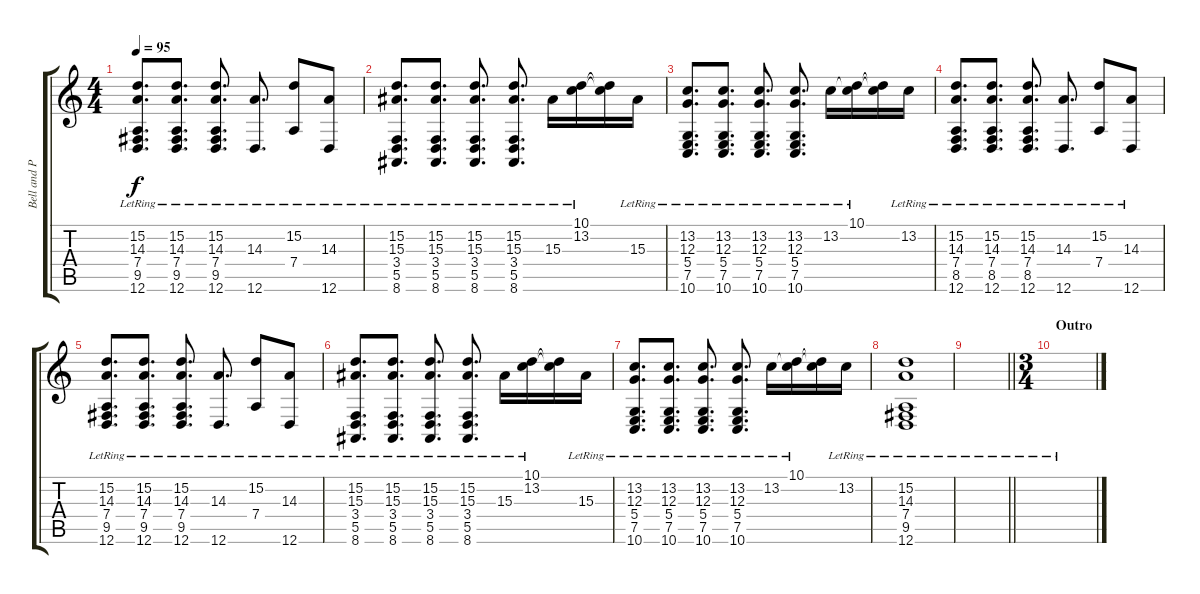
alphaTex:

\track ("Bell and Piano" "Bell and P") {instrument tubularbells}
\staff {score tabs}
\tuning (E4 B3 G3 D3 A2 D2) {hide}
\ts (4 4)
\tempo 95
\clef g2
\ks c
(15.2{lr} 14.3{lr} 7.4{lr} 9.5{lr} 12.6{lr}).8{d dy f} (15.2{lr} 14.3{lr} 7.4{lr} 9.5{lr} 12.6{lr}).8{d} (15.2{lr} 14.3{lr} 7.4{lr} 9.5{lr} 12.6{lr}).8{d} (14.3{lr} 12.6{lr}).8{d} (15.2{lr} 7.4{lr}).8 (14.3{lr} 12.6{lr}).8 |
(15.2{lr} 15.3{lr} 3.4{lr} 5.5{lr} 8.6{lr}).8{d} (15.2{lr} 15.3{lr} 3.4{lr} 5.5{lr} 8.6{lr}).8{d} (15.2{lr} 15.3{lr} 3.4{lr} 5.5{lr} 8.6{lr}).8{d} (15.2{lr} 15.3{lr} 3.4{lr} 5.5{lr} 8.6{lr}).8{d} 15.3{lr}.16 (10.1{lr} 13.2{lr}).16 (10.1{t} 13.2{t}).16 15.3{lr}.16 |
(13.2{lr} 12.3{lr} 5.4{lr} 7.5{lr} 10.6{lr}).8{d} (13.2{lr} 12.3{lr} 5.4{lr} 7.5{lr} 10.6{lr}).8{d} (13.2{lr} 12.3{lr} 5.4{lr} 7.5{lr} 10.6{lr}).8{d} (13.2{lr} 12.3{lr} 5.4{lr} 7.5{lr} 10.6{lr}).8{d} 13.2{lr}.16 (10.1{lr} 13.2{t}).16 (10.1{t} 13.2{t}).16 13.2{lr}.16 |
(15.2{lr} 14.3{lr} 7.4{lr} 8.5{lr} 12.6{lr}).8{d} (15.2{lr} 14.3{lr} 7.4{lr} 8.5{lr} 12.6{lr}).8{d} (15.2{lr} 14.3{lr} 7.4{lr} 8.5{lr} 12.6{lr}).8{d} (14.3{lr} 12.6{lr}).8{d} (15.2{lr} 7.4{lr}).8 (14.3{lr} 12.6{lr}).8 |
(15.2{lr} 14.3{lr} 7.4{lr} 9.5{lr} 12.6{lr}).8{d} (15.2{lr} 14.3{lr} 7.4{lr} 9.5{lr} 12.6{lr}).8{d} (15.2{lr} 14.3{lr} 7.4{lr} 9.5{lr} 12.6{lr}).8{d} (14.3{lr} 12.6{lr}).8{d} (15.2{lr} 7.4{lr}).8 (14.3{lr} 12.6{lr}).8 |
(15.2{lr} 15.3{lr} 3.4{lr} 5.5{lr} 8.6{lr}).8{d} (15.2{lr} 15.3{lr} 3.4{lr} 5.5{lr} 8.6{lr}).8{d} (15.2{lr} 15.3{lr} 3.4{lr} 5.5{lr} 8.6{lr}).8{d} (15.2{lr} 15.3{lr} 3.4{lr} 5.5{lr} 8.6{lr}).8{d} 15.3{lr}.16 (10.1{lr} 13.2{lr}).16 (10.1{t} 13.2{t}).16 15.3{lr}.16 |
(13.2{lr} 12.3{lr} 5.4{lr} 7.5{lr} 10.6{lr}).8{d} (13.2{lr} 12.3{lr} 5.4{lr} 7.5{lr} 10.6{lr}).8{d} (13.2{lr} 12.3{lr} 5.4{lr} 7.5{lr} 10.6{lr}).8{d} (13.2{lr} 12.3{lr} 5.4{lr} 7.5{lr} 10.6{lr}).8{d} 13.2{lr}.16 (10.1{lr} 13.2{t}).16 (10.1{t} 13.2{t}).16 13.2{lr}.16 |
(15.2{lr} 14.3{lr} 7.4{lr} 9.5{lr} 12.6{lr}).1 |
\barLineRight lightlight
|
\ts (3 4)
\section ("" "Outro")
